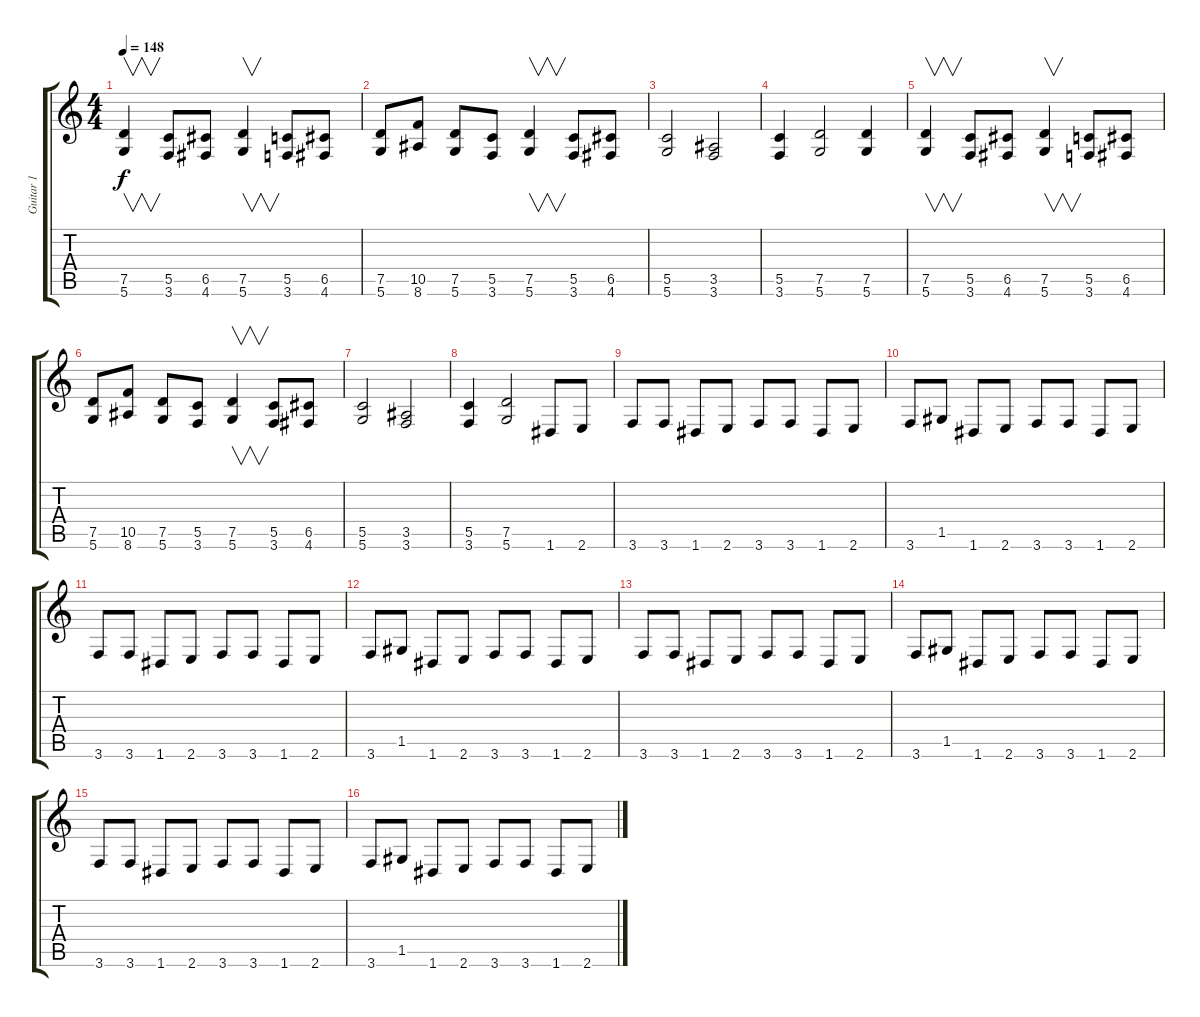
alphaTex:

\track ("Guitar 1" "Guitar 1") {instrument distortionguitar}
\staff {score tabs}
\tuning (D4 A3 F3 C3 G2 D2) {hide}
\ts (4 4)
\tempo 148
\clef g2
\ks c
(7.5 5.6).4{v dy f} (5.5 3.6).8 (6.5 4.6).8 (7.5 5.6).4{v} (5.5 3.6).8 (6.5 4.6).8 |
(7.5 5.6).8 (10.5 8.6).8 (7.5 5.6).8 (5.5 3.6).8 (7.5 5.6).4{v} (5.5 3.6).8 (6.5 4.6).8 |
(5.5 5.6).2 (3.5 3.6).2 |
(5.5 3.6).4 (7.5 5.6).2 (7.5 5.6).4 |
(7.5 5.6).4{v} (5.5 3.6).8 (6.5 4.6).8 (7.5 5.6).4{v} (5.5 3.6).8 (6.5 4.6).8 |
(7.5 5.6).8 (10.5 8.6).8 (7.5 5.6).8 (5.5 3.6).8 (7.5 5.6).4{v} (5.5 3.6).8 (6.5 4.6).8 |
(5.5 5.6).2 (3.5 3.6).2 |
(5.5 3.6).4 (7.5 5.6).2 1.6.8 2.6.8 |
3.6.8 3.6.8 1.6.8 2.6.8 3.6.8 3.6.8 1.6.8 2.6.8 |
3.6.8 1.5.8 1.6.8 2.6.8 3.6.8 3.6.8 1.6.8 2.6.8 |
3.6.8 3.6.8 1.6.8 2.6.8 3.6.8 3.6.8 1.6.8 2.6.8 |
3.6.8 1.5.8 1.6.8 2.6.8 3.6.8 3.6.8 1.6.8 2.6.8 |
3.6.8 3.6.8 1.6.8 2.6.8 3.6.8 3.6.8 1.6.8 2.6.8 |
3.6.8 1.5.8 1.6.8 2.6.8 3.6.8 3.6.8 1.6.8 2.6.8 |
3.6.8 3.6.8 1.6.8 2.6.8 3.6.8 3.6.8 1.6.8 2.6.8 |
3.6.8 1.5.8 1.6.8 2.6.8 3.6.8 3.6.8 1.6.8 2.6.8
